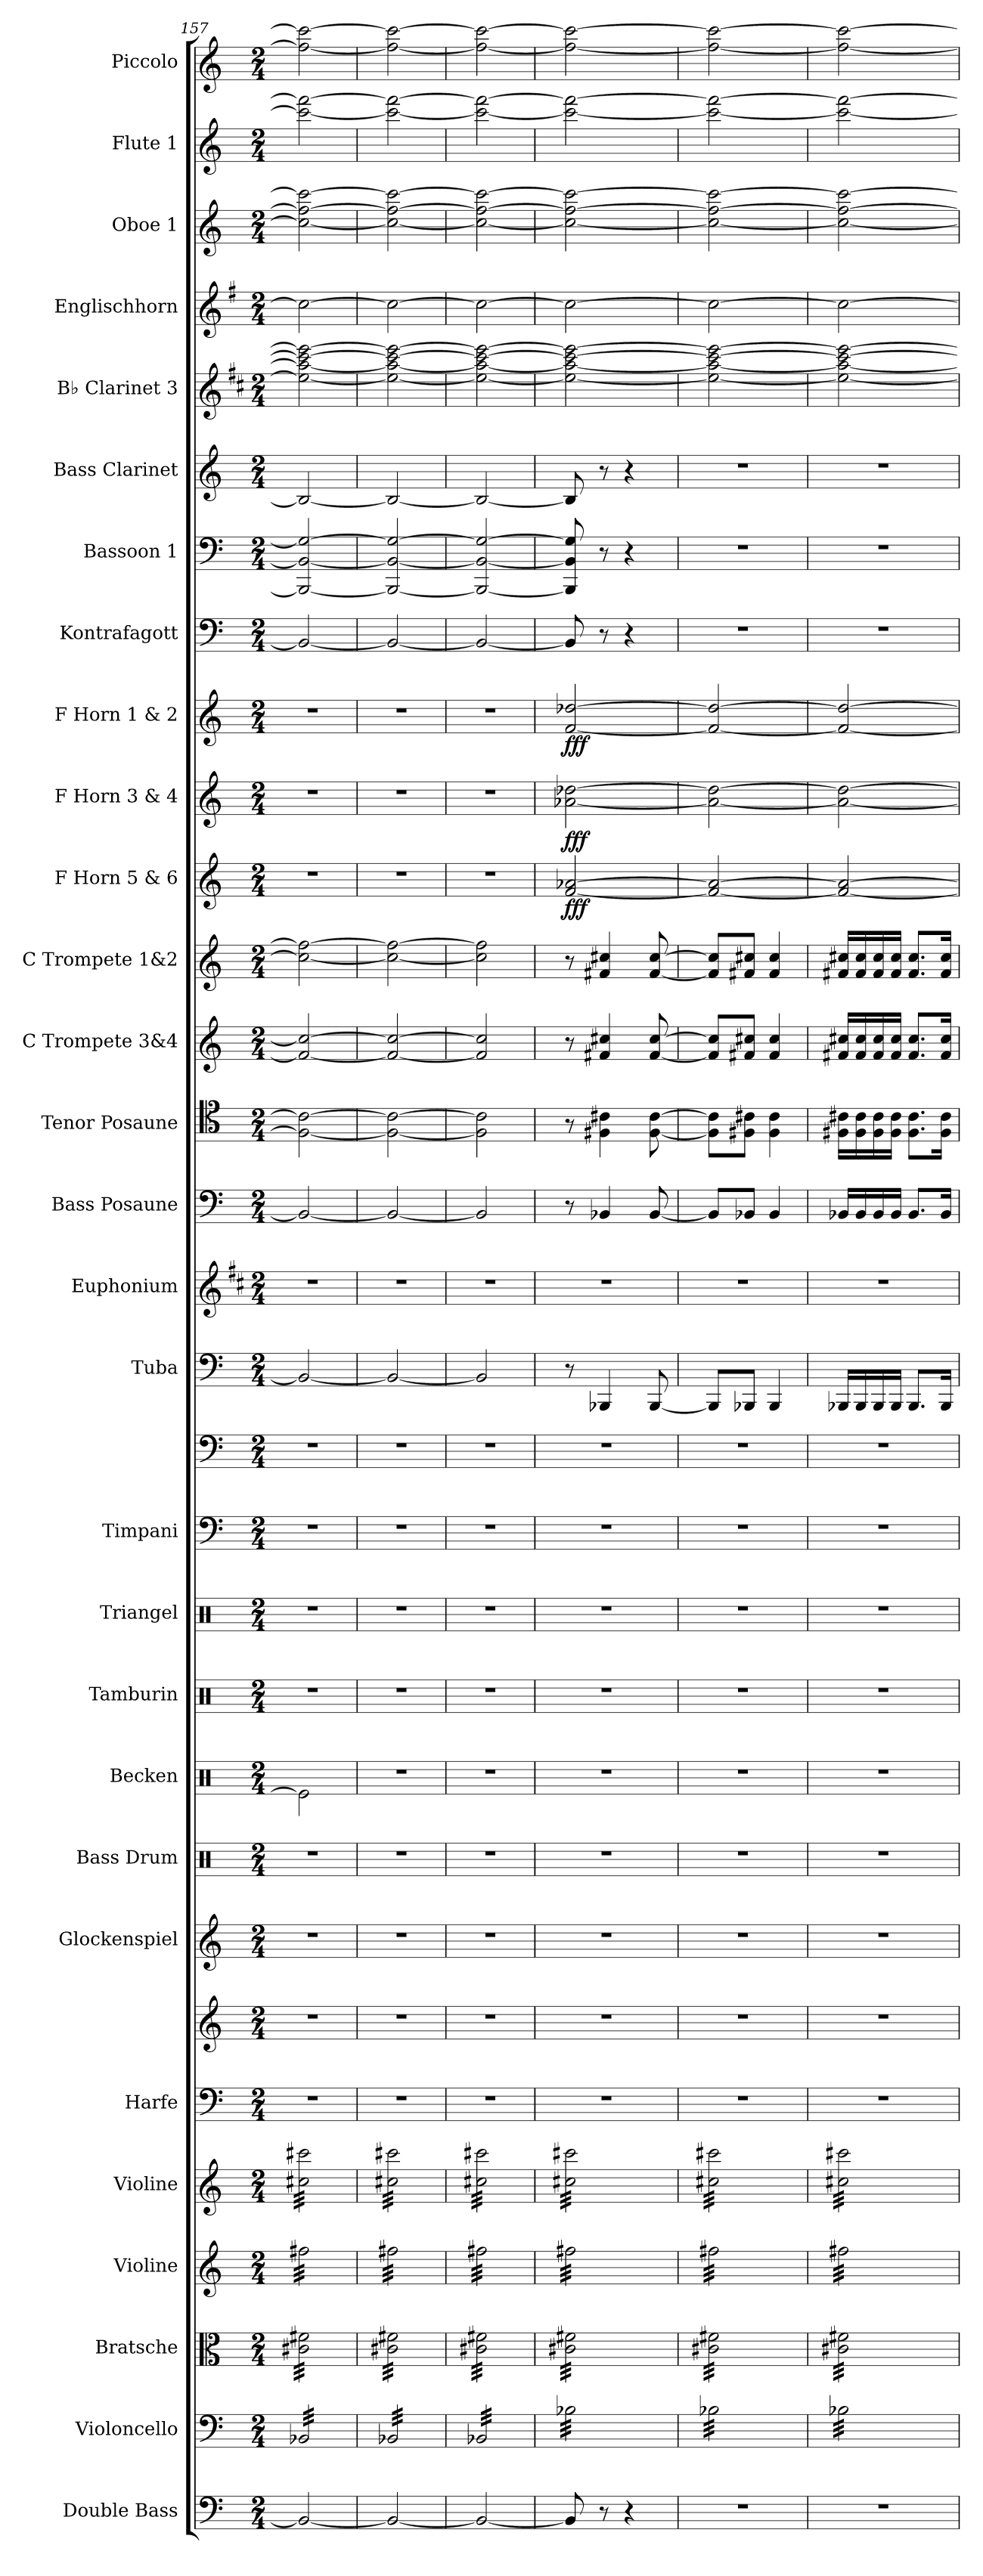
**kern	**kern	**kern	**kern	**kern	**kern	**kern	**kern	**kern	**kern	**kern	**kern	**kern	**kern	**kern	**kern	**kern	**kern	**kern	**kern	**kern	**dynam	**kern	**dynam	**kern	**dynam	**kern	**kern	**kern	**kern	**kern	**kern	**kern	**kern
*part29	*part28	*part27	*part26	*part25	*part24	*part24	*part23	*part22	*part21	*part20	*part19	*part18	*part18	*part17	*part16	*part15	*part14	*part13	*part12	*part11	*part11	*part10	*part10	*part9	*part9	*part8	*part7	*part6	*part5	*part4	*part3	*part2	*part1
*staff31	*staff30	*staff29	*staff28	*staff27	*staff26	*staff25	*staff24	*staff23	*staff22	*staff21	*staff20	*staff19	*staff18	*staff17	*staff16	*staff15	*staff14	*staff13	*staff12	*staff11	*staff11	*staff10	*staff10	*staff9	*staff9	*staff8	*staff7	*staff6	*staff5	*staff4	*staff3	*staff2	*staff1
*I"Double Bass	*I"Violoncello	*I"Bratsche	*I"Violine	*I"Violine	*I"Harfe	*	*I"Glockenspiel	*I"Bass Drum	*I"Becken	*I"Tamburin	*I"Triangel	*I"Timpani	*	*I"Tuba	*I"Euphonium	*I"Bass Posaune	*I"Tenor Posaune	*I"C Trompete 3&amp;4	*I"C Trompete 1&amp;2	*I"F Horn 5 &amp; 6	*	*I"F Horn 3 &amp; 4	*	*I"F Horn 1 &amp; 2	*	*I"Kontrafagott	*I"Bassoon 1	*I"Bass Clarinet	*I"B♭ Clarinet 3	*I"Englischhorn	*I"Oboe 1	*I"Flute 1	*I"Piccolo
*I'Db.	*I'Vc.	*I'Bra.	*I'Vl.	*I'Vl.	*I'Hrf.	*	*I'Glk.	*I'B. Dr.	*I'Bkn.	*I'Tamb.	*I'Trgl.	*I'Timp.	*	*I'Tba.	*I'Euph.	*I'B. Psn.	*I'T. Psn.	*I'C Tpt.	*I'C Tpt.	*I'F Hn.	*	*I'F Hn. 3 4	*	*I'F Hn. 1 2	*	*I'Kfgt.	*I'Bsn. 1	*I'B. Cl.	*I'B♭ Cl. 3	*I'E. Hn.	*I'Ob. 1	*I'Fl. 1	*I'Picc.
*clefF4	*clefF4	*clefC3	*clefG2	*clefG2	*clefF4	*clefG2	*clefG2	*clefX	*clefX	*clefX	*clefX	*clefF4	*clefF4	*clefF4	*clefG2	*clefF4	*clefC4	*clefG2	*clefG2	*clefG2	*	*clefG2	*	*clefG2	*	*clefF4	*clefF4	*clefG2	*clefG2	*clefG2	*clefG2	*clefG2	*clefG2
*ITrd7c12	*	*	*	*	*	*	*ITrd-14c-24	*	*	*	*	*	*	*	*	*	*	*	*	*ITrd4c7	*	*ITrd4c7	*	*ITrd4c7	*	*ITrd7c12	*	*ITrd8c14	*ITrd1c2	*ITrd4c7	*	*	*ITrd-7c-12
*k[]	*k[]	*k[]	*k[]	*k[]	*k[]	*k[]	*k[]	*k[]	*k[]	*k[]	*k[]	*k[]	*k[]	*k[]	*k[f#c#]	*k[]	*k[]	*k[]	*k[]	*k[b-]	*	*k[b-]	*	*k[b-]	*	*k[]	*k[]	*k[]	*k[]	*k[]	*k[]	*k[]	*k[]
*M2/4	*M2/4	*M2/4	*M2/4	*M2/4	*M2/4	*M2/4	*M2/4	*M2/4	*M2/4	*M2/4	*M2/4	*M2/4	*M2/4	*M2/4	*M2/4	*M2/4	*M2/4	*M2/4	*M2/4	*M2/4	*	*M2/4	*	*M2/4	*	*M2/4	*M2/4	*M2/4	*M2/4	*M2/4	*M2/4	*M2/4	*M2/4
=157	=157	=157	=157	=157	=157	=157	=157	=157	=157	=157	=157	=157	=157	=157	=157	=157	=157	=157	=157	=157	=157	=157	=157	=157	=157	=157	=157	=157	=157	=157	=157	=157	=157
*	*tremolo	*	*	*	*	*	*	*	*	*	*	*	*	*	*	*	*	*	*	*	*	*	*	*	*	*	*	*	*	*	*	*	*
*	*	*tremolo	*	*	*	*	*	*	*	*	*	*	*	*	*	*	*	*	*	*	*	*	*	*	*	*	*	*	*	*	*	*	*
*	*	*	*tremolo	*	*	*	*	*	*	*	*	*	*	*	*	*	*	*	*	*	*	*	*	*	*	*	*	*	*	*	*	*	*
*	*	*	*	*tremolo	*	*	*	*	*	*	*	*	*	*	*	*	*	*	*	*	*	*	*	*	*	*	*	*	*	*	*	*	*
2BBB-/_	32BB-X/LLL	32c#X\ 32f#X\LLL	32ff#X\LLL	32cc#X\ 32ccc#X\LLL	2r	2r	2r	2r	2Re\]	2r	2r	2r	2r	2BB-/_	2r	2BB-/_	2F#\_ 2c#\_	2f#/_ 2cc#/_	2cc#\_ 2ff#\_	2r	.	2r	.	2r	.	2BBB-/_	2BBB-/_ 2BB-/_ 2G-/_	2BB-/_	2dd-\_ 2gg-\_ 2bb\_ 2ddd-\_	2f#\_	2cc#\_ 2ff#\_ 2ccc#\_	2ccc#\_ 2fff#\_	2fff#\_ 2cccc#\_
.	32BB-X/	32c#X\ 32f#X\	32ff#X\	32cc#X\ 32ccc#X\	.	.	.	.	.	.	.	.	.	.	.	.	.	.	.	.	.	.	.	.	.	.	.	.	.	.	.	.	.
.	32BB-X/	32c#X\ 32f#X\	32ff#X\	32cc#X\ 32ccc#X\	.	.	.	.	.	.	.	.	.	.	.	.	.	.	.	.	.	.	.	.	.	.	.	.	.	.	.	.	.
.	32BB-X/	32c#X\ 32f#X\	32ff#X\	32cc#X\ 32ccc#X\	.	.	.	.	.	.	.	.	.	.	.	.	.	.	.	.	.	.	.	.	.	.	.	.	.	.	.	.	.
.	32BB-X/	32c#X\ 32f#X\	32ff#X\	32cc#X\ 32ccc#X\	.	.	.	.	.	.	.	.	.	.	.	.	.	.	.	.	.	.	.	.	.	.	.	.	.	.	.	.	.
.	32BB-X/	32c#X\ 32f#X\	32ff#X\	32cc#X\ 32ccc#X\	.	.	.	.	.	.	.	.	.	.	.	.	.	.	.	.	.	.	.	.	.	.	.	.	.	.	.	.	.
.	32BB-X/	32c#X\ 32f#X\	32ff#X\	32cc#X\ 32ccc#X\	.	.	.	.	.	.	.	.	.	.	.	.	.	.	.	.	.	.	.	.	.	.	.	.	.	.	.	.	.
.	32BB-X/	32c#X\ 32f#X\	32ff#X\	32cc#X\ 32ccc#X\	.	.	.	.	.	.	.	.	.	.	.	.	.	.	.	.	.	.	.	.	.	.	.	.	.	.	.	.	.
.	32BB-X/	32c#X\ 32f#X\	32ff#X\	32cc#X\ 32ccc#X\	.	.	.	.	.	.	.	.	.	.	.	.	.	.	.	.	.	.	.	.	.	.	.	.	.	.	.	.	.
.	32BB-X/	32c#X\ 32f#X\	32ff#X\	32cc#X\ 32ccc#X\	.	.	.	.	.	.	.	.	.	.	.	.	.	.	.	.	.	.	.	.	.	.	.	.	.	.	.	.	.
.	32BB-X/	32c#X\ 32f#X\	32ff#X\	32cc#X\ 32ccc#X\	.	.	.	.	.	.	.	.	.	.	.	.	.	.	.	.	.	.	.	.	.	.	.	.	.	.	.	.	.
.	32BB-X/	32c#X\ 32f#X\	32ff#X\	32cc#X\ 32ccc#X\	.	.	.	.	.	.	.	.	.	.	.	.	.	.	.	.	.	.	.	.	.	.	.	.	.	.	.	.	.
.	32BB-X/	32c#X\ 32f#X\	32ff#X\	32cc#X\ 32ccc#X\	.	.	.	.	.	.	.	.	.	.	.	.	.	.	.	.	.	.	.	.	.	.	.	.	.	.	.	.	.
.	32BB-X/	32c#X\ 32f#X\	32ff#X\	32cc#X\ 32ccc#X\	.	.	.	.	.	.	.	.	.	.	.	.	.	.	.	.	.	.	.	.	.	.	.	.	.	.	.	.	.
.	32BB-X/	32c#X\ 32f#X\	32ff#X\	32cc#X\ 32ccc#X\	.	.	.	.	.	.	.	.	.	.	.	.	.	.	.	.	.	.	.	.	.	.	.	.	.	.	.	.	.
.	32BB-X/JJJ	32c#X\ 32f#X\JJJ	32ff#X\JJJ	32cc#X\ 32ccc#X\JJJ	.	.	.	.	.	.	.	.	.	.	.	.	.	.	.	.	.	.	.	.	.	.	.	.	.	.	.	.	.
=158	=158	=158	=158	=158	=158	=158	=158	=158	=158	=158	=158	=158	=158	=158	=158	=158	=158	=158	=158	=158	=158	=158	=158	=158	=158	=158	=158	=158	=158	=158	=158	=158	=158
2BBB-/_	32BB-X/LLL	32c#X\ 32f#X\LLL	32ff#X\LLL	32cc#X\ 32ccc#X\LLL	2r	2r	2r	2r	2r	2r	2r	2r	2r	2BB-/_	2r	2BB-/_	2F#\_ 2c#\_	2f#/_ 2cc#/_	2cc#\_ 2ff#\_	2r	.	2r	.	2r	.	2BBB-/_	2BBB-/_ 2BB-/_ 2G-/_	2BB-/_	2dd-\_ 2gg-\_ 2bb\_ 2ddd-\_	2f#\_	2cc#\_ 2ff#\_ 2ccc#\_	2ccc#\_ 2fff#\_	2fff#\_ 2cccc#\_
.	32BB-X/	32c#X\ 32f#X\	32ff#X\	32cc#X\ 32ccc#X\	.	.	.	.	.	.	.	.	.	.	.	.	.	.	.	.	.	.	.	.	.	.	.	.	.	.	.	.	.
.	32BB-X/	32c#X\ 32f#X\	32ff#X\	32cc#X\ 32ccc#X\	.	.	.	.	.	.	.	.	.	.	.	.	.	.	.	.	.	.	.	.	.	.	.	.	.	.	.	.	.
.	32BB-X/	32c#X\ 32f#X\	32ff#X\	32cc#X\ 32ccc#X\	.	.	.	.	.	.	.	.	.	.	.	.	.	.	.	.	.	.	.	.	.	.	.	.	.	.	.	.	.
.	32BB-X/	32c#X\ 32f#X\	32ff#X\	32cc#X\ 32ccc#X\	.	.	.	.	.	.	.	.	.	.	.	.	.	.	.	.	.	.	.	.	.	.	.	.	.	.	.	.	.
.	32BB-X/	32c#X\ 32f#X\	32ff#X\	32cc#X\ 32ccc#X\	.	.	.	.	.	.	.	.	.	.	.	.	.	.	.	.	.	.	.	.	.	.	.	.	.	.	.	.	.
.	32BB-X/	32c#X\ 32f#X\	32ff#X\	32cc#X\ 32ccc#X\	.	.	.	.	.	.	.	.	.	.	.	.	.	.	.	.	.	.	.	.	.	.	.	.	.	.	.	.	.
.	32BB-X/	32c#X\ 32f#X\	32ff#X\	32cc#X\ 32ccc#X\	.	.	.	.	.	.	.	.	.	.	.	.	.	.	.	.	.	.	.	.	.	.	.	.	.	.	.	.	.
.	32BB-X/	32c#X\ 32f#X\	32ff#X\	32cc#X\ 32ccc#X\	.	.	.	.	.	.	.	.	.	.	.	.	.	.	.	.	.	.	.	.	.	.	.	.	.	.	.	.	.
.	32BB-X/	32c#X\ 32f#X\	32ff#X\	32cc#X\ 32ccc#X\	.	.	.	.	.	.	.	.	.	.	.	.	.	.	.	.	.	.	.	.	.	.	.	.	.	.	.	.	.
.	32BB-X/	32c#X\ 32f#X\	32ff#X\	32cc#X\ 32ccc#X\	.	.	.	.	.	.	.	.	.	.	.	.	.	.	.	.	.	.	.	.	.	.	.	.	.	.	.	.	.
.	32BB-X/	32c#X\ 32f#X\	32ff#X\	32cc#X\ 32ccc#X\	.	.	.	.	.	.	.	.	.	.	.	.	.	.	.	.	.	.	.	.	.	.	.	.	.	.	.	.	.
.	32BB-X/	32c#X\ 32f#X\	32ff#X\	32cc#X\ 32ccc#X\	.	.	.	.	.	.	.	.	.	.	.	.	.	.	.	.	.	.	.	.	.	.	.	.	.	.	.	.	.
.	32BB-X/	32c#X\ 32f#X\	32ff#X\	32cc#X\ 32ccc#X\	.	.	.	.	.	.	.	.	.	.	.	.	.	.	.	.	.	.	.	.	.	.	.	.	.	.	.	.	.
.	32BB-X/	32c#X\ 32f#X\	32ff#X\	32cc#X\ 32ccc#X\	.	.	.	.	.	.	.	.	.	.	.	.	.	.	.	.	.	.	.	.	.	.	.	.	.	.	.	.	.
.	32BB-X/JJJ	32c#X\ 32f#X\JJJ	32ff#X\JJJ	32cc#X\ 32ccc#X\JJJ	.	.	.	.	.	.	.	.	.	.	.	.	.	.	.	.	.	.	.	.	.	.	.	.	.	.	.	.	.
=159	=159	=159	=159	=159	=159	=159	=159	=159	=159	=159	=159	=159	=159	=159	=159	=159	=159	=159	=159	=159	=159	=159	=159	=159	=159	=159	=159	=159	=159	=159	=159	=159	=159
2BBB-/_	32BB-X/LLL	32c#X\ 32f#X\LLL	32ff#X\LLL	32cc#X\ 32ccc#X\LLL	2r	2r	2r	2r	2r	2r	2r	2r	2r	2BB-/]	2r	2BB-/]	2F#\] 2c#\]	2f#/] 2cc#/]	2cc#\] 2ff#\]	2r	.	2r	.	2r	.	2BBB-/_	2BBB-/_ 2BB-/_ 2G-/_	2BB-/_	2dd-\_ 2gg-\_ 2bb\_ 2ddd-\_	2f#\_	2cc#\_ 2ff#\_ 2ccc#\_	2ccc#\_ 2fff#\_	2fff#\_ 2cccc#\_
.	32BB-X/	32c#X\ 32f#X\	32ff#X\	32cc#X\ 32ccc#X\	.	.	.	.	.	.	.	.	.	.	.	.	.	.	.	.	.	.	.	.	.	.	.	.	.	.	.	.	.
.	32BB-X/	32c#X\ 32f#X\	32ff#X\	32cc#X\ 32ccc#X\	.	.	.	.	.	.	.	.	.	.	.	.	.	.	.	.	.	.	.	.	.	.	.	.	.	.	.	.	.
.	32BB-X/	32c#X\ 32f#X\	32ff#X\	32cc#X\ 32ccc#X\	.	.	.	.	.	.	.	.	.	.	.	.	.	.	.	.	.	.	.	.	.	.	.	.	.	.	.	.	.
.	32BB-X/	32c#X\ 32f#X\	32ff#X\	32cc#X\ 32ccc#X\	.	.	.	.	.	.	.	.	.	.	.	.	.	.	.	.	.	.	.	.	.	.	.	.	.	.	.	.	.
.	32BB-X/	32c#X\ 32f#X\	32ff#X\	32cc#X\ 32ccc#X\	.	.	.	.	.	.	.	.	.	.	.	.	.	.	.	.	.	.	.	.	.	.	.	.	.	.	.	.	.
.	32BB-X/	32c#X\ 32f#X\	32ff#X\	32cc#X\ 32ccc#X\	.	.	.	.	.	.	.	.	.	.	.	.	.	.	.	.	.	.	.	.	.	.	.	.	.	.	.	.	.
.	32BB-X/	32c#X\ 32f#X\	32ff#X\	32cc#X\ 32ccc#X\	.	.	.	.	.	.	.	.	.	.	.	.	.	.	.	.	.	.	.	.	.	.	.	.	.	.	.	.	.
.	32BB-X/	32c#X\ 32f#X\	32ff#X\	32cc#X\ 32ccc#X\	.	.	.	.	.	.	.	.	.	.	.	.	.	.	.	.	.	.	.	.	.	.	.	.	.	.	.	.	.
.	32BB-X/	32c#X\ 32f#X\	32ff#X\	32cc#X\ 32ccc#X\	.	.	.	.	.	.	.	.	.	.	.	.	.	.	.	.	.	.	.	.	.	.	.	.	.	.	.	.	.
.	32BB-X/	32c#X\ 32f#X\	32ff#X\	32cc#X\ 32ccc#X\	.	.	.	.	.	.	.	.	.	.	.	.	.	.	.	.	.	.	.	.	.	.	.	.	.	.	.	.	.
.	32BB-X/	32c#X\ 32f#X\	32ff#X\	32cc#X\ 32ccc#X\	.	.	.	.	.	.	.	.	.	.	.	.	.	.	.	.	.	.	.	.	.	.	.	.	.	.	.	.	.
.	32BB-X/	32c#X\ 32f#X\	32ff#X\	32cc#X\ 32ccc#X\	.	.	.	.	.	.	.	.	.	.	.	.	.	.	.	.	.	.	.	.	.	.	.	.	.	.	.	.	.
.	32BB-X/	32c#X\ 32f#X\	32ff#X\	32cc#X\ 32ccc#X\	.	.	.	.	.	.	.	.	.	.	.	.	.	.	.	.	.	.	.	.	.	.	.	.	.	.	.	.	.
.	32BB-X/	32c#X\ 32f#X\	32ff#X\	32cc#X\ 32ccc#X\	.	.	.	.	.	.	.	.	.	.	.	.	.	.	.	.	.	.	.	.	.	.	.	.	.	.	.	.	.
.	32BB-X/JJJ	32c#X\ 32f#X\JJJ	32ff#X\JJJ	32cc#X\ 32ccc#X\JJJ	.	.	.	.	.	.	.	.	.	.	.	.	.	.	.	.	.	.	.	.	.	.	.	.	.	.	.	.	.
=160	=160	=160	=160	=160	=160	=160	=160	=160	=160	=160	=160	=160	=160	=160	=160	=160	=160	=160	=160	=160	=160	=160	=160	=160	=160	=160	=160	=160	=160	=160	=160	=160	=160
!	!	!	!	!	!	!	!	!	!	!	!	!	!	!	!	!	!	!	!	!	!LO:DY:b	!	!LO:DY:b	!	!LO:DY:b	!	!	!	!	!	!	!	!
8BBB-/]	32B-X\LLL	32c#X\ 32f#X\LLL	32ff#X\LLL	32cc#X\ 32ccc#X\LLL	2r	2r	2r	2r	2r	2r	2r	2r	2r	8r	2r	8r	8r	8r	8r	[2B-/ [2d-X/	fff	[2d-X\ [2g-X\	fff	[2B-/ [2g-X/	fff	8BBB-/]	8BBB-/] 8BB-/] 8G-/]	8BB-/]	2dd-\_ 2gg-\_ 2bb\_ 2ddd-\_	2f#\_	2cc#\_ 2ff#\_ 2ccc#\_	2ccc#\_ 2fff#\_	2fff#\_ 2cccc#\_
.	32B-X\	32c#X\ 32f#X\	32ff#X\	32cc#X\ 32ccc#X\	.	.	.	.	.	.	.	.	.	.	.	.	.	.	.	.	.	.	.	.	.	.	.	.	.	.	.	.	.
.	32B-X\	32c#X\ 32f#X\	32ff#X\	32cc#X\ 32ccc#X\	.	.	.	.	.	.	.	.	.	.	.	.	.	.	.	.	.	.	.	.	.	.	.	.	.	.	.	.	.
.	32B-X\	32c#X\ 32f#X\	32ff#X\	32cc#X\ 32ccc#X\	.	.	.	.	.	.	.	.	.	.	.	.	.	.	.	.	.	.	.	.	.	.	.	.	.	.	.	.	.
8r	32B-X\	32c#X\ 32f#X\	32ff#X\	32cc#X\ 32ccc#X\	.	.	.	.	.	.	.	.	.	4BBB-X/	.	4BB-X/	4F#X\ 4c#X\	4f#X/ 4cc#X/	4f#X/ 4cc#X/	.	.	.	.	.	.	8r	8r	8r	.	.	.	.	.
.	32B-X\	32c#X\ 32f#X\	32ff#X\	32cc#X\ 32ccc#X\	.	.	.	.	.	.	.	.	.	.	.	.	.	.	.	.	.	.	.	.	.	.	.	.	.	.	.	.	.
.	32B-X\	32c#X\ 32f#X\	32ff#X\	32cc#X\ 32ccc#X\	.	.	.	.	.	.	.	.	.	.	.	.	.	.	.	.	.	.	.	.	.	.	.	.	.	.	.	.	.
.	32B-X\	32c#X\ 32f#X\	32ff#X\	32cc#X\ 32ccc#X\	.	.	.	.	.	.	.	.	.	.	.	.	.	.	.	.	.	.	.	.	.	.	.	.	.	.	.	.	.
4r	32B-X\	32c#X\ 32f#X\	32ff#X\	32cc#X\ 32ccc#X\	.	.	.	.	.	.	.	.	.	.	.	.	.	.	.	.	.	.	.	.	.	4r	4r	4r	.	.	.	.	.
.	32B-X\	32c#X\ 32f#X\	32ff#X\	32cc#X\ 32ccc#X\	.	.	.	.	.	.	.	.	.	.	.	.	.	.	.	.	.	.	.	.	.	.	.	.	.	.	.	.	.
.	32B-X\	32c#X\ 32f#X\	32ff#X\	32cc#X\ 32ccc#X\	.	.	.	.	.	.	.	.	.	.	.	.	.	.	.	.	.	.	.	.	.	.	.	.	.	.	.	.	.
.	32B-X\	32c#X\ 32f#X\	32ff#X\	32cc#X\ 32ccc#X\	.	.	.	.	.	.	.	.	.	.	.	.	.	.	.	.	.	.	.	.	.	.	.	.	.	.	.	.	.
.	32B-X\	32c#X\ 32f#X\	32ff#X\	32cc#X\ 32ccc#X\	.	.	.	.	.	.	.	.	.	[8BBB-/	.	[8BB-/	[8F#\ [8c#\	[8f#/ [8cc#/	[8f#/ [8cc#/	.	.	.	.	.	.	.	.	.	.	.	.	.	.
.	32B-X\	32c#X\ 32f#X\	32ff#X\	32cc#X\ 32ccc#X\	.	.	.	.	.	.	.	.	.	.	.	.	.	.	.	.	.	.	.	.	.	.	.	.	.	.	.	.	.
.	32B-X\	32c#X\ 32f#X\	32ff#X\	32cc#X\ 32ccc#X\	.	.	.	.	.	.	.	.	.	.	.	.	.	.	.	.	.	.	.	.	.	.	.	.	.	.	.	.	.
.	32B-X\JJJ	32c#X\ 32f#X\JJJ	32ff#X\JJJ	32cc#X\ 32ccc#X\JJJ	.	.	.	.	.	.	.	.	.	.	.	.	.	.	.	.	.	.	.	.	.	.	.	.	.	.	.	.	.
=161	=161	=161	=161	=161	=161	=161	=161	=161	=161	=161	=161	=161	=161	=161	=161	=161	=161	=161	=161	=161	=161	=161	=161	=161	=161	=161	=161	=161	=161	=161	=161	=161	=161
2r	32B-X\LLL	32c#X\ 32f#X\LLL	32ff#X\LLL	32cc#X\ 32ccc#X\LLL	2r	2r	2r	2r	2r	2r	2r	2r	2r	8BBB-/L]	2r	8BB-/L]	8F#\] 8c#\]L	8f#/] 8cc#/]L	8f#/] 8cc#/]L	2B-/_ 2d-/_	.	2d-\_ 2g-\_	.	2B-/_ 2g-/_	.	2r	2r	2r	2dd-\_ 2gg-\_ 2bb\_ 2ddd-\_	2f#\_	2cc#\_ 2ff#\_ 2ccc#\_	2ccc#\_ 2fff#\_	2fff#\_ 2cccc#\_
.	32B-X\	32c#X\ 32f#X\	32ff#X\	32cc#X\ 32ccc#X\	.	.	.	.	.	.	.	.	.	.	.	.	.	.	.	.	.	.	.	.	.	.	.	.	.	.	.	.	.
.	32B-X\	32c#X\ 32f#X\	32ff#X\	32cc#X\ 32ccc#X\	.	.	.	.	.	.	.	.	.	.	.	.	.	.	.	.	.	.	.	.	.	.	.	.	.	.	.	.	.
.	32B-X\	32c#X\ 32f#X\	32ff#X\	32cc#X\ 32ccc#X\	.	.	.	.	.	.	.	.	.	.	.	.	.	.	.	.	.	.	.	.	.	.	.	.	.	.	.	.	.
.	32B-X\	32c#X\ 32f#X\	32ff#X\	32cc#X\ 32ccc#X\	.	.	.	.	.	.	.	.	.	8BBB-X/J	.	8BB-X/J	8F#X\ 8c#X\J	8f#X/ 8cc#X/J	8f#X/ 8cc#X/J	.	.	.	.	.	.	.	.	.	.	.	.	.	.
.	32B-X\	32c#X\ 32f#X\	32ff#X\	32cc#X\ 32ccc#X\	.	.	.	.	.	.	.	.	.	.	.	.	.	.	.	.	.	.	.	.	.	.	.	.	.	.	.	.	.
.	32B-X\	32c#X\ 32f#X\	32ff#X\	32cc#X\ 32ccc#X\	.	.	.	.	.	.	.	.	.	.	.	.	.	.	.	.	.	.	.	.	.	.	.	.	.	.	.	.	.
.	32B-X\	32c#X\ 32f#X\	32ff#X\	32cc#X\ 32ccc#X\	.	.	.	.	.	.	.	.	.	.	.	.	.	.	.	.	.	.	.	.	.	.	.	.	.	.	.	.	.
.	32B-X\	32c#X\ 32f#X\	32ff#X\	32cc#X\ 32ccc#X\	.	.	.	.	.	.	.	.	.	4BBB-/	.	4BB-/	4F#\ 4c#\	4f#/ 4cc#/	4f#/ 4cc#/	.	.	.	.	.	.	.	.	.	.	.	.	.	.
.	32B-X\	32c#X\ 32f#X\	32ff#X\	32cc#X\ 32ccc#X\	.	.	.	.	.	.	.	.	.	.	.	.	.	.	.	.	.	.	.	.	.	.	.	.	.	.	.	.	.
.	32B-X\	32c#X\ 32f#X\	32ff#X\	32cc#X\ 32ccc#X\	.	.	.	.	.	.	.	.	.	.	.	.	.	.	.	.	.	.	.	.	.	.	.	.	.	.	.	.	.
.	32B-X\	32c#X\ 32f#X\	32ff#X\	32cc#X\ 32ccc#X\	.	.	.	.	.	.	.	.	.	.	.	.	.	.	.	.	.	.	.	.	.	.	.	.	.	.	.	.	.
.	32B-X\	32c#X\ 32f#X\	32ff#X\	32cc#X\ 32ccc#X\	.	.	.	.	.	.	.	.	.	.	.	.	.	.	.	.	.	.	.	.	.	.	.	.	.	.	.	.	.
.	32B-X\	32c#X\ 32f#X\	32ff#X\	32cc#X\ 32ccc#X\	.	.	.	.	.	.	.	.	.	.	.	.	.	.	.	.	.	.	.	.	.	.	.	.	.	.	.	.	.
.	32B-X\	32c#X\ 32f#X\	32ff#X\	32cc#X\ 32ccc#X\	.	.	.	.	.	.	.	.	.	.	.	.	.	.	.	.	.	.	.	.	.	.	.	.	.	.	.	.	.
.	32B-X\JJJ	32c#X\ 32f#X\JJJ	32ff#X\JJJ	32cc#X\ 32ccc#X\JJJ	.	.	.	.	.	.	.	.	.	.	.	.	.	.	.	.	.	.	.	.	.	.	.	.	.	.	.	.	.
!!LO:PB:g=z
=162	=162	=162	=162	=162	=162	=162	=162	=162	=162	=162	=162	=162	=162	=162	=162	=162	=162	=162	=162	=162	=162	=162	=162	=162	=162	=162	=162	=162	=162	=162	=162	=162	=162
2r	32B-X\LLL	32c#X\ 32f#X\LLL	32ff#X\LLL	32cc#X\ 32ccc#X\LLL	2r	2r	2r	2r	2r	2r	2r	2r	2r	16BBB-X/LL	2r	16BB-X/LL	16F#X\ 16c#X\LL	16f#X/ 16cc#X/LL	16f#X/ 16cc#X/LL	2B-/_ 2d-/_	.	2d-\_ 2g-\_	.	2B-/_ 2g-/_	.	2r	2r	2r	2dd-\_ 2gg-\_ 2bb\_ 2ddd-\_	2f#\_	2cc#\_ 2ff#\_ 2ccc#\_	2ccc#\_ 2fff#\_	2fff#\_ 2cccc#\_
.	32B-X\	32c#X\ 32f#X\	32ff#X\	32cc#X\ 32ccc#X\	.	.	.	.	.	.	.	.	.	.	.	.	.	.	.	.	.	.	.	.	.	.	.	.	.	.	.	.	.
.	32B-X\	32c#X\ 32f#X\	32ff#X\	32cc#X\ 32ccc#X\	.	.	.	.	.	.	.	.	.	16BBB-/	.	16BB-/	16F#\ 16c#\	16f#/ 16cc#/	16f#/ 16cc#/	.	.	.	.	.	.	.	.	.	.	.	.	.	.
.	32B-X\	32c#X\ 32f#X\	32ff#X\	32cc#X\ 32ccc#X\	.	.	.	.	.	.	.	.	.	.	.	.	.	.	.	.	.	.	.	.	.	.	.	.	.	.	.	.	.
.	32B-X\	32c#X\ 32f#X\	32ff#X\	32cc#X\ 32ccc#X\	.	.	.	.	.	.	.	.	.	16BBB-/	.	16BB-/	16F#\ 16c#\	16f#/ 16cc#/	16f#/ 16cc#/	.	.	.	.	.	.	.	.	.	.	.	.	.	.
.	32B-X\	32c#X\ 32f#X\	32ff#X\	32cc#X\ 32ccc#X\	.	.	.	.	.	.	.	.	.	.	.	.	.	.	.	.	.	.	.	.	.	.	.	.	.	.	.	.	.
.	32B-X\	32c#X\ 32f#X\	32ff#X\	32cc#X\ 32ccc#X\	.	.	.	.	.	.	.	.	.	16BBB-/JJ	.	16BB-/JJ	16F#\ 16c#\JJ	16f#/ 16cc#/JJ	16f#/ 16cc#/JJ	.	.	.	.	.	.	.	.	.	.	.	.	.	.
.	32B-X\	32c#X\ 32f#X\	32ff#X\	32cc#X\ 32ccc#X\	.	.	.	.	.	.	.	.	.	.	.	.	.	.	.	.	.	.	.	.	.	.	.	.	.	.	.	.	.
.	32B-X\	32c#X\ 32f#X\	32ff#X\	32cc#X\ 32ccc#X\	.	.	.	.	.	.	.	.	.	8.BBB-/L	.	8.BB-/L	8.F#\ 8.c#\L	8.f#/ 8.cc#/L	8.f#/ 8.cc#/L	.	.	.	.	.	.	.	.	.	.	.	.	.	.
.	32B-X\	32c#X\ 32f#X\	32ff#X\	32cc#X\ 32ccc#X\	.	.	.	.	.	.	.	.	.	.	.	.	.	.	.	.	.	.	.	.	.	.	.	.	.	.	.	.	.
.	32B-X\	32c#X\ 32f#X\	32ff#X\	32cc#X\ 32ccc#X\	.	.	.	.	.	.	.	.	.	.	.	.	.	.	.	.	.	.	.	.	.	.	.	.	.	.	.	.	.
.	32B-X\	32c#X\ 32f#X\	32ff#X\	32cc#X\ 32ccc#X\	.	.	.	.	.	.	.	.	.	.	.	.	.	.	.	.	.	.	.	.	.	.	.	.	.	.	.	.	.
.	32B-X\	32c#X\ 32f#X\	32ff#X\	32cc#X\ 32ccc#X\	.	.	.	.	.	.	.	.	.	.	.	.	.	.	.	.	.	.	.	.	.	.	.	.	.	.	.	.	.
.	32B-X\	32c#X\ 32f#X\	32ff#X\	32cc#X\ 32ccc#X\	.	.	.	.	.	.	.	.	.	.	.	.	.	.	.	.	.	.	.	.	.	.	.	.	.	.	.	.	.
.	32B-X\	32c#X\ 32f#X\	32ff#X\	32cc#X\ 32ccc#X\	.	.	.	.	.	.	.	.	.	16BBB-/Jk	.	16BB-/Jk	16F#\ 16c#\Jk	16f#/ 16cc#/Jk	16f#/ 16cc#/Jk	.	.	.	.	.	.	.	.	.	.	.	.	.	.
.	32B-X\JJJ	32c#X\ 32f#X\JJJ	32ff#X\JJJ	32cc#X\ 32ccc#X\JJJ	.	.	.	.	.	.	.	.	.	.	.	.	.	.	.	.	.	.	.	.	.	.	.	.	.	.	.	.	.
*	*	*	*	*Xtremolo	*	*	*	*	*	*	*	*	*	*	*	*	*	*	*	*	*	*	*	*	*	*	*	*	*	*	*	*	*
*	*	*	*Xtremolo	*	*	*	*	*	*	*	*	*	*	*	*	*	*	*	*	*	*	*	*	*	*	*	*	*	*	*	*	*	*
*	*	*Xtremolo	*	*	*	*	*	*	*	*	*	*	*	*	*	*	*	*	*	*	*	*	*	*	*	*	*	*	*	*	*	*	*
*	*Xtremolo	*	*	*	*	*	*	*	*	*	*	*	*	*	*	*	*	*	*	*	*	*	*	*	*	*	*	*	*	*	*	*	*
=	=	=	=	=	=	=	=	=	=	=	=	=	=	=	=	=	=	=	=	=	=	=	=	=	=	=	=	=	=	=	=	=	=
*-	*-	*-	*-	*-	*-	*-	*-	*-	*-	*-	*-	*-	*-	*-	*-	*-	*-	*-	*-	*-	*-	*-	*-	*-	*-	*-	*-	*-	*-	*-	*-	*-	*-
